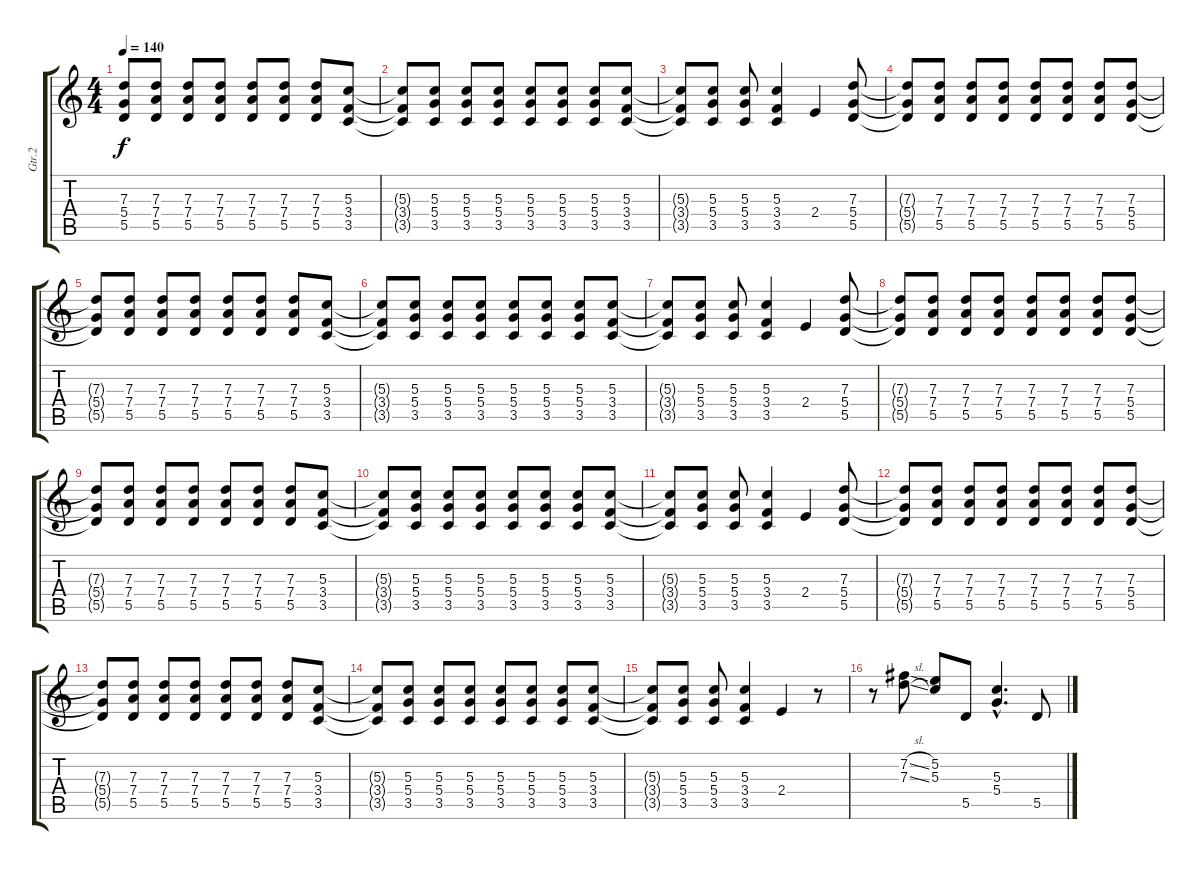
\track ("Gtr.2" "Gtr.2") {instrument overdrivenguitar}
\staff {score tabs}
\tuning (E4 B3 G3 D3 A2 E2) {hide}
\ts (4 4)
\tempo 140
\clef g2
\ks c
(7.3{t} 5.4{t} 5.5{t}).8{dy f} (7.3 7.4 5.5).8 (7.3 7.4 5.5).8 (7.3 7.4 5.5).8 (7.3 7.4 5.5).8 (7.3 7.4 5.5).8 (7.3 7.4 5.5).8 (5.3 3.4 3.5).8 |
(5.3{t} 3.4{t} 3.5{t}).8 (5.3 5.4 3.5).8 (5.3 5.4 3.5).8 (5.3 5.4 3.5).8 (5.3 5.4 3.5).8 (5.3 5.4 3.5).8 (5.3 5.4 3.5).8 (5.3 3.4 3.5).8 |
(5.3{t} 3.4{t} 3.5{t}).8 (5.3 5.4 3.5).8 (5.3 5.4 3.5).8 (5.3 3.4 3.5).4 2.4.4 (7.3 5.4 5.5).8 |
(7.3{t} 5.4{t} 5.5{t}).8 (7.3 7.4 5.5).8 (7.3 7.4 5.5).8 (7.3 7.4 5.5).8 (7.3 7.4 5.5).8 (7.3 7.4 5.5).8 (7.3 7.4 5.5).8 (7.3 5.4 5.5).8 |
(7.3{t} 5.4{t} 5.5{t}).8 (7.3 7.4 5.5).8 (7.3 7.4 5.5).8 (7.3 7.4 5.5).8 (7.3 7.4 5.5).8 (7.3 7.4 5.5).8 (7.3 7.4 5.5).8 (5.3 3.4 3.5).8 |
(5.3{t} 3.4{t} 3.5{t}).8 (5.3 5.4 3.5).8 (5.3 5.4 3.5).8 (5.3 5.4 3.5).8 (5.3 5.4 3.5).8 (5.3 5.4 3.5).8 (5.3 5.4 3.5).8 (5.3 3.4 3.5).8 |
(5.3{t} 3.4{t} 3.5{t}).8 (5.3 5.4 3.5).8 (5.3 5.4 3.5).8 (5.3 3.4 3.5).4 2.4.4 (7.3 5.4 5.5).8 |
(7.3{t} 5.4{t} 5.5{t}).8 (7.3 7.4 5.5).8 (7.3 7.4 5.5).8 (7.3 7.4 5.5).8 (7.3 7.4 5.5).8 (7.3 7.4 5.5).8 (7.3 7.4 5.5).8 (7.3 5.4 5.5).8 |
(7.3{t} 5.4{t} 5.5{t}).8 (7.3 7.4 5.5).8 (7.3 7.4 5.5).8 (7.3 7.4 5.5).8 (7.3 7.4 5.5).8 (7.3 7.4 5.5).8 (7.3 7.4 5.5).8 (5.3 3.4 3.5).8 |
(5.3{t} 3.4{t} 3.5{t}).8 (5.3 5.4 3.5).8 (5.3 5.4 3.5).8 (5.3 5.4 3.5).8 (5.3 5.4 3.5).8 (5.3 5.4 3.5).8 (5.3 5.4 3.5).8 (5.3 3.4 3.5).8 |
(5.3{t} 3.4{t} 3.5{t}).8 (5.3 5.4 3.5).8 (5.3 5.4 3.5).8 (5.3 3.4 3.5).4 2.4.4 (7.3 5.4 5.5).8 |
(7.3{t} 5.4{t} 5.5{t}).8 (7.3 7.4 5.5).8 (7.3 7.4 5.5).8 (7.3 7.4 5.5).8 (7.3 7.4 5.5).8 (7.3 7.4 5.5).8 (7.3 7.4 5.5).8 (7.3 5.4 5.5).8 |
(7.3{t} 5.4{t} 5.5{t}).8 (7.3 7.4 5.5).8 (7.3 7.4 5.5).8 (7.3 7.4 5.5).8 (7.3 7.4 5.5).8 (7.3 7.4 5.5).8 (7.3 7.4 5.5).8 (5.3 3.4 3.5).8 |
(5.3{t} 3.4{t} 3.5{t}).8 (5.3 5.4 3.5).8 (5.3 5.4 3.5).8 (5.3 5.4 3.5).8 (5.3 5.4 3.5).8 (5.3 5.4 3.5).8 (5.3 5.4 3.5).8 (5.3 3.4 3.5).8 |
(5.3{t} 3.4{t} 3.5{t}).8 (5.3 5.4 3.5).8 (5.3 5.4 3.5).8 (5.3 3.4 3.5).4 2.4.4 r.8 |
r.8 (7.2{sl} 7.3{sl}).8 (5.2 5.3).8 5.5.8 (5.3{hac} 5.4{hac}).4{d} 5.5.8
